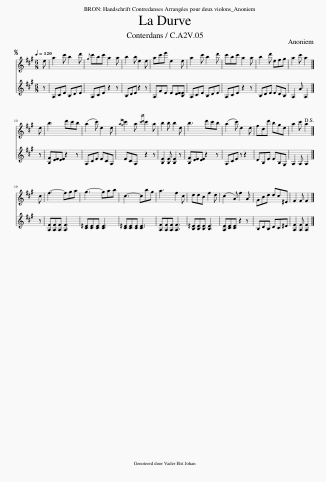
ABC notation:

X:1
%%score 1 2
L:1/8
Q:1/4=120
M:6/8
I:linebreak $
K:A
V:1 treble
V:2 treble
V:1
S e | a2 c' b2 d' |{g} c'bc' a2 a | b2 b e2 e | ac'e' e2 e | %5
 a2 c' b2 d' | c'bc' a2 a | b2 d' efg | a2 c' a2 |]$ e | %10
 b3 d'c'b | (a2 c') e2 e |{ag} c'2 a{c'd'} c'2 a | b2 b b2 e | b3 d'c'b | %15
 (a2 c') e2 e | fdd' bge | a2 c' a2!D.S.! |]$ c | f3- fga | %20
 g3- gab | c3- cbg | a3 f2 c | ddB f2 d | (c2 A) f2 A | %25
 GBd dc^E | F2 F F2 |] %27
V:2
 z | A,CE B,DE | A,CE z2 z | B,DE z2 z | A,FE E[DE][B,E] | %5
 A,CE B,DE | A,CE z2 z | B,DE EDB, | A,2 A A,2 |]$ z | %10
 [B,F][DE][DE] z2 z | A,CE ECA, | ECA, z2 z | [B,E]2 [B,E] [B,E]2 z | [B,F][DE][DE] z2 z | %15
 A,CE z z2 | DB,E EB,G, | A,2 A, A,2 |]$ z | [A,F][A,F][A,F] [A,F]3 | %20
 [C^E][CE][CE] [CE]3 | [C^E][CE][CE] [CE]3 | [A,F][A,F][A,F] [A,F]3 | [B,^E][B,E][B,E] [B,E]3 | [A,E][CE][CE] z2 z | %25
 B,DB, DC^E | [A,F]2 [A,F] [A,F]2 |] %27
